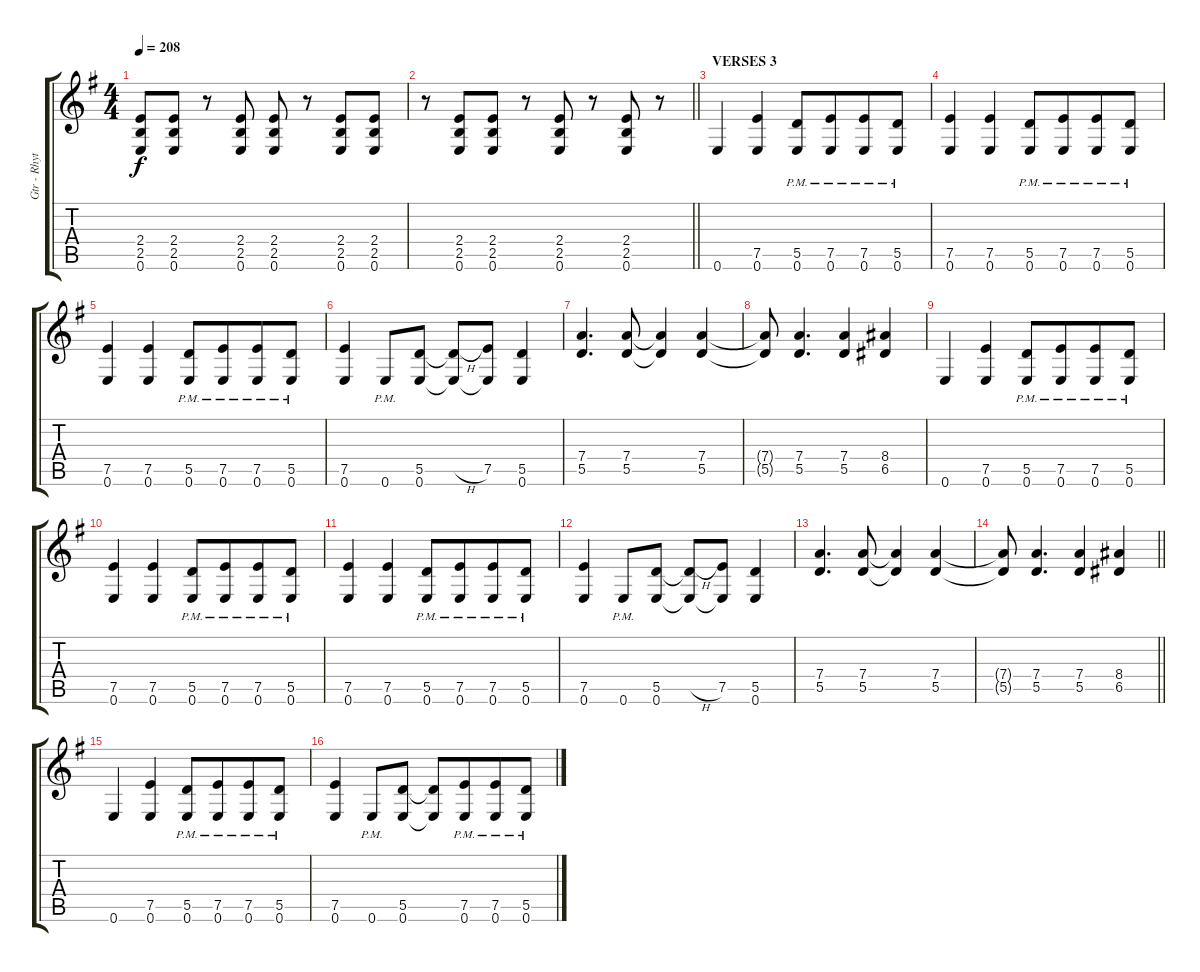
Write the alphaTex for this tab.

\track ("Gtr - Rhythm 2" "Gtr - Rhyt") {instrument overdrivenguitar}
\staff {score tabs}
\tuning (E4 B3 G3 D3 A2 E2) {hide}
\ts (4 4)
\tempo 208
\clef g2
\ks eminor
(2.4 2.5 0.6).8{dy f} (2.4 2.5 0.6).8 r.8 (2.4 2.5 0.6).8 (2.4 2.5 0.6).8 r.8 (2.4 2.5 0.6).8 (2.4 2.5 0.6).8 |
\barLineRight lightlight
r.8 (2.4 2.5 0.6).8{beam merge} (2.4 2.5 0.6).8 r.8 (2.4 2.5 0.6).8 r.8 (2.4 2.5 0.6).8 r.8 |
\section ("" "VERSES 3")
0.6.4 (7.5 0.6).4 (5.5{pm} 0.6{pm}).8 (7.5{pm} 0.6{pm}).8{beam merge} (7.5{pm} 0.6{pm}).8 (5.5{pm} 0.6{pm}).8 |
(7.5 0.6).4 (7.5 0.6).4 (5.5{pm} 0.6{pm}).8 (7.5{pm} 0.6{pm}).8{beam merge} (7.5{pm} 0.6{pm}).8 (5.5{pm} 0.6{pm}).8 |
(7.5 0.6).4 (7.5 0.6).4 (5.5{pm} 0.6{pm}).8 (7.5{pm} 0.6{pm}).8{beam merge} (7.5{pm} 0.6{pm}).8 (5.5{pm} 0.6{pm}).8 |
(7.5 0.6).4 0.6{pm}.8 (5.5 0.6).8 (5.5{h t} 0.6{t}).8 (7.5 0.6{t}).8{beam merge} (5.5 0.6).4 |
(7.4 5.5).4{d} (7.4 5.5).8 (7.4{t} 5.5{t}).4 (7.4 5.5).4 |
(7.4{t} 5.5{t}).8 (7.4 5.5).4{d} (7.4 5.5).4 (8.4 6.5).4 |
0.6.4 (7.5 0.6).4 (5.5{pm} 0.6{pm}).8 (7.5{pm} 0.6{pm}).8{beam merge} (7.5{pm} 0.6{pm}).8 (5.5{pm} 0.6{pm}).8 |
(7.5 0.6).4 (7.5 0.6).4 (5.5{pm} 0.6{pm}).8 (7.5{pm} 0.6{pm}).8{beam merge} (7.5{pm} 0.6{pm}).8 (5.5{pm} 0.6{pm}).8 |
(7.5 0.6).4 (7.5 0.6).4 (5.5{pm} 0.6{pm}).8 (7.5{pm} 0.6{pm}).8{beam merge} (7.5{pm} 0.6{pm}).8 (5.5{pm} 0.6{pm}).8 |
(7.5 0.6).4 0.6{pm}.8 (5.5 0.6).8 (5.5{h t} 0.6{t}).8 (7.5 0.6{t}).8{beam merge} (5.5 0.6).4 |
(7.4 5.5).4{d} (7.4 5.5).8 (7.4{t} 5.5{t}).4 (7.4 5.5).4 |
\barLineRight lightlight
(7.4{t} 5.5{t}).8 (7.4 5.5).4{d} (7.4 5.5).4 (8.4 6.5).4 |
0.6.4 (7.5 0.6).4 (5.5{pm} 0.6{pm}).8 (7.5{pm} 0.6{pm}).8{beam merge} (7.5{pm} 0.6{pm}).8 (5.5{pm} 0.6{pm}).8 |
(7.5 0.6).4 0.6{pm}.8 (5.5 0.6).8 (5.5{t} 0.6{t}).8 (7.5{pm} 0.6{pm}).8{beam merge} (7.5{pm} 0.6{pm}).8 (5.5{pm} 0.6{pm}).8
